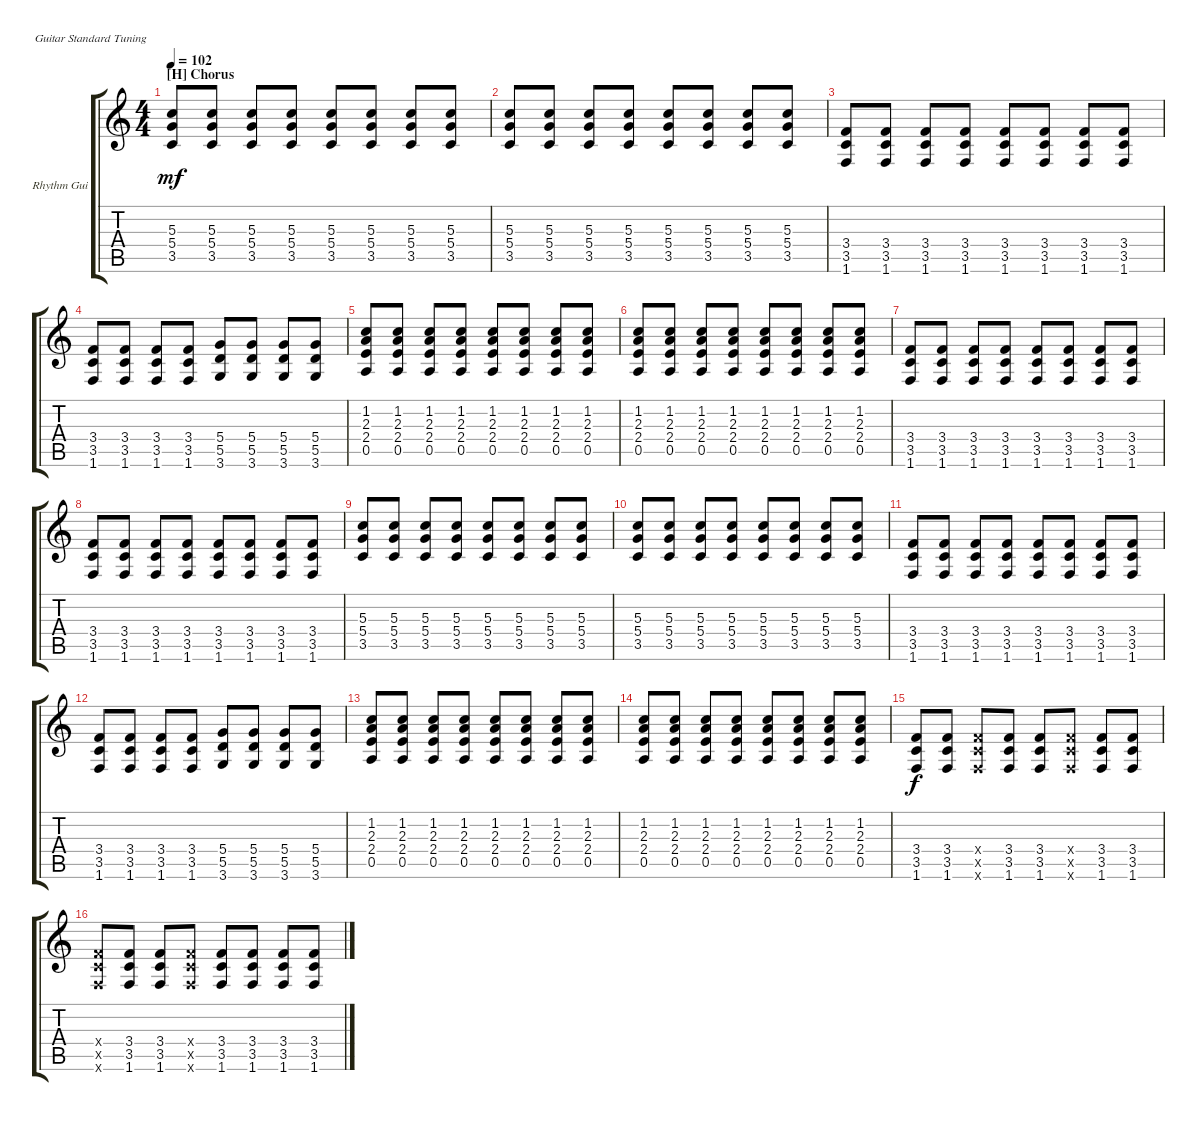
\defaultSystemsLayout 4
\bracketExtendMode groupsimilarinstruments
\firstSystemTrackNameOrientation horizontal
\otherSystemsTrackNameOrientation horizontal
\track ("Rhythm Guitar" "Rhythm Gui") {instrument electricguitarclean}
\staff {score tabs}
\tuning (E4 B3 G3 D3 A2 E2)
\ts (4 4)
\section ("H" "Chorus")
\tempo 102
\clef g2
\ks c
(3.5 5.4 5.3).8{dy mf} (3.5 5.4 5.3).8 (3.5 5.4 5.3).8 (3.5 5.4 5.3).8 (3.5 5.4 5.3).8 (3.5 5.4 5.3).8 (3.5 5.4 5.3).8 (3.5 5.4 5.3).8 |
(3.5 5.4 5.3).8 (3.5 5.4 5.3).8 (3.5 5.4 5.3).8 (3.5 5.4 5.3).8 (3.5 5.4 5.3).8 (3.5 5.4 5.3).8 (3.5 5.4 5.3).8 (3.5 5.4 5.3).8 |
(1.6 3.5 3.4).8 (1.6 3.5 3.4).8 (1.6 3.5 3.4).8 (1.6 3.5 3.4).8 (1.6 3.5 3.4).8 (1.6 3.5 3.4).8 (1.6 3.5 3.4).8 (1.6 3.5 3.4).8 |
(1.6 3.5 3.4).8 (1.6 3.5 3.4).8 (1.6 3.5 3.4).8 (1.6 3.5 3.4).8 (3.6 5.5 5.4).8 (3.6 5.5 5.4).8 (3.6 5.5 5.4).8 (3.6 5.5 5.4).8 |
(2.4 2.3 0.5 1.2).8 (2.4 2.3 0.5 1.2).8 (2.4 2.3 0.5 1.2).8 (2.4 2.3 0.5 1.2).8 (2.4 2.3 0.5 1.2).8 (2.4 2.3 0.5 1.2).8 (2.4 2.3 0.5 1.2).8 (2.4 2.3 0.5 1.2).8 |
(2.4 2.3 0.5 1.2).8 (2.4 2.3 0.5 1.2).8 (2.4 2.3 0.5 1.2).8 (2.4 2.3 0.5 1.2).8 (2.4 2.3 0.5 1.2).8 (2.4 2.3 0.5 1.2).8 (2.4 2.3 0.5 1.2).8 (2.4 2.3 0.5 1.2).8 |
(1.6 3.5 3.4).8 (1.6 3.5 3.4).8 (1.6 3.5 3.4).8 (1.6 3.5 3.4).8 (1.6 3.5 3.4).8 (1.6 3.5 3.4).8 (1.6 3.5 3.4).8 (1.6 3.5 3.4).8 |
(1.6 3.5 3.4).8 (1.6 3.5 3.4).8 (1.6 3.5 3.4).8 (1.6 3.5 3.4).8 (1.6 3.5 3.4).8 (1.6 3.5 3.4).8 (1.6 3.5 3.4).8 (1.6 3.5 3.4).8 |
(3.5 5.4 5.3).8 (3.5 5.4 5.3).8 (3.5 5.4 5.3).8 (3.5 5.4 5.3).8 (3.5 5.4 5.3).8 (3.5 5.4 5.3).8 (3.5 5.4 5.3).8 (3.5 5.4 5.3).8 |
(3.5 5.4 5.3).8 (3.5 5.4 5.3).8 (3.5 5.4 5.3).8 (3.5 5.4 5.3).8 (3.5 5.4 5.3).8 (3.5 5.4 5.3).8 (3.5 5.4 5.3).8 (3.5 5.4 5.3).8 |
(1.6 3.5 3.4).8 (1.6 3.5 3.4).8 (1.6 3.5 3.4).8 (1.6 3.5 3.4).8 (1.6 3.5 3.4).8 (1.6 3.5 3.4).8 (1.6 3.5 3.4).8 (1.6 3.5 3.4).8 |
(1.6 3.5 3.4).8 (1.6 3.5 3.4).8 (1.6 3.5 3.4).8 (1.6 3.5 3.4).8 (3.6 5.5 5.4).8 (3.6 5.5 5.4).8 (3.6 5.5 5.4).8 (3.6 5.5 5.4).8 |
(2.4 2.3 0.5 1.2).8 (2.4 2.3 0.5 1.2).8 (2.4 2.3 0.5 1.2).8 (2.4 2.3 0.5 1.2).8 (2.4 2.3 0.5 1.2).8 (2.4 2.3 0.5 1.2).8 (2.4 2.3 0.5 1.2).8 (2.4 2.3 0.5 1.2).8 |
(2.4 2.3 0.5 1.2).8 (2.4 2.3 0.5 1.2).8 (2.4 2.3 0.5 1.2).8 (2.4 2.3 0.5 1.2).8 (2.4 2.3 0.5 1.2).8 (2.4 2.3 0.5 1.2).8 (2.4 2.3 0.5 1.2).8 (2.4 2.3 0.5 1.2).8 |
(1.6 3.5 3.4).8{dy f} (1.6 3.5 3.4).8 (1.6{x} 3.5{x} 3.4{x}).8 (1.6 3.5 3.4).8 (1.6 3.5 3.4).8 (1.6{x} 3.5{x} 3.4{x}).8 (1.6 3.5 3.4).8 (1.6 3.5 3.4).8 |
(1.6{x} 3.5{x} 3.4{x}).8 (1.6 3.5 3.4).8 (1.6 3.5 3.4).8 (1.6{x} 3.5{x} 3.4{x}).8 (1.6 3.5 3.4).8 (1.6 3.5 3.4).8 (1.6 3.5 3.4).8 (1.6 3.5 3.4).8
